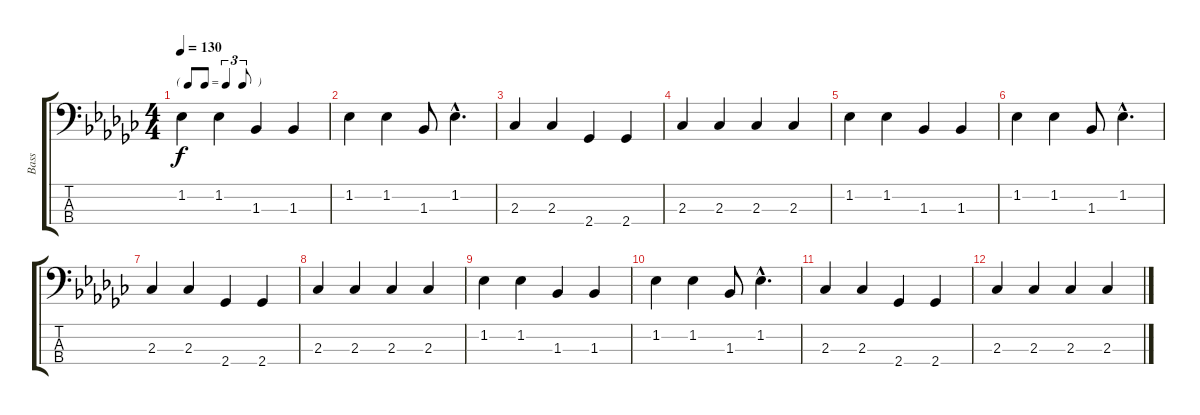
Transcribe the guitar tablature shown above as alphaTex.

\track ("Bass" "Bass") {instrument electricbassfinger}
\staff {score tabs}
\tuning (G2 D2 A1 E1) {hide}
\ts (4 4)
\tf triplet8th
\tempo 130
\clef f4
\ks gb
1.2.4{dy f} 1.2.4 1.3.4 1.3.4 |
1.2.4 1.2.4 1.3.8 1.2{hac}.4{d} |
2.3.4 2.3.4 2.4.4 2.4.4 |
2.3.4 2.3.4 2.3.4 2.3.4 |
1.2.4 1.2.4 1.3.4 1.3.4 |
1.2.4 1.2.4 1.3.8 1.2{hac}.4{d} |
2.3.4 2.3.4 2.4.4 2.4.4 |
2.3.4 2.3.4 2.3.4 2.3.4 |
1.2.4 1.2.4 1.3.4 1.3.4 |
1.2.4 1.2.4 1.3.8 1.2{hac}.4{d} |
2.3.4 2.3.4 2.4.4 2.4.4 |
2.3.4 2.3.4 2.3.4 2.3.4
